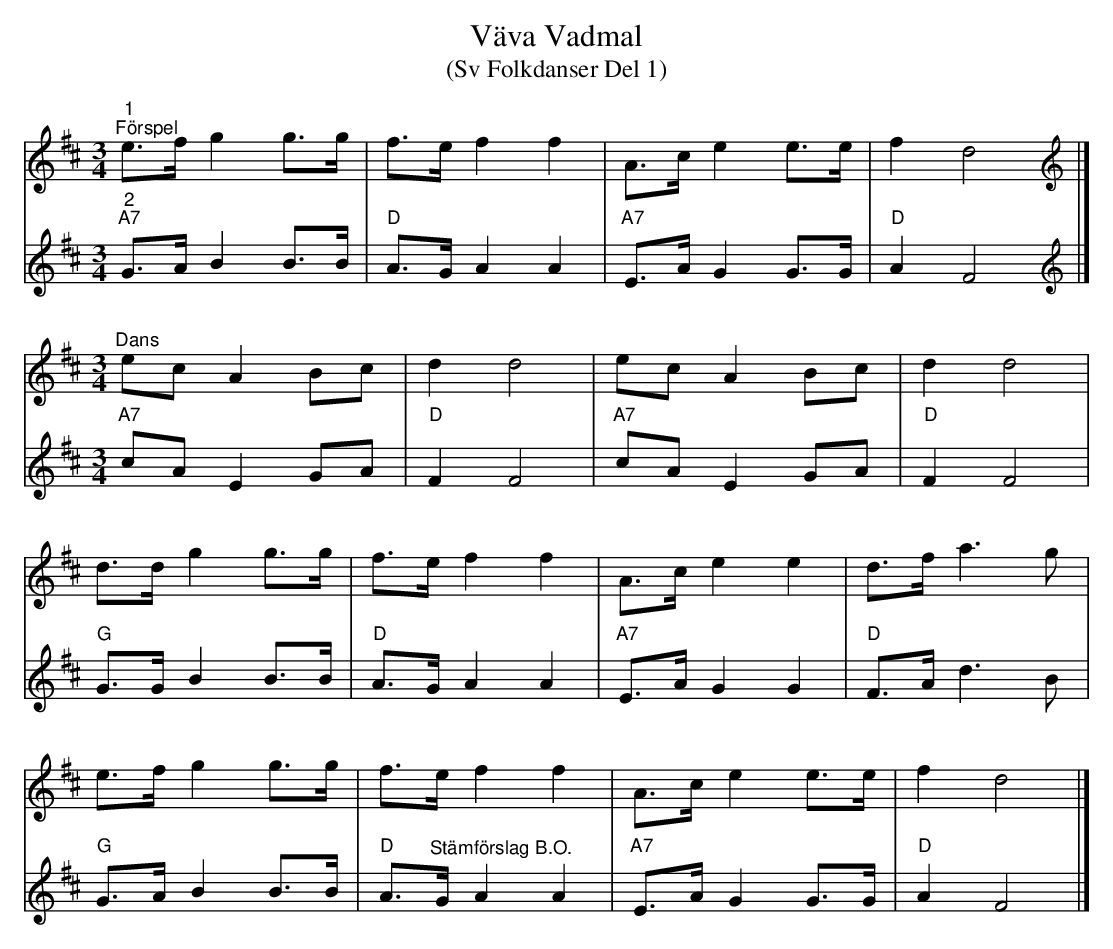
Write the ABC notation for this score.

X:1
T:Väva Vadmal
T:(Sv Folkdanser Del 1)
L:1/8
M:3/4
K:D
V:1
"^1""^Förspel" e>f g2 g>g | f>e f2 f2 | A>c e2 e>e | f2 d4 |]
[K:D][M:3/4][K:treble]"^Dans" ec A2 Bc | d2 d4 | ec A2 Bc | d2 d4 |
d>d g2 g>g | f>e f2 f2 | A>c e2 e2 | d>f a3 g |
e>f g2 g>g | f>e f2 f2 | A>c e2 e>e | f2 d4 |]
V:2
"^2""A7" G>A B2 B>B |"D" A>G A2 A2 |"A7" E>A G2 G>G |"D" A2 F4 |]
[K:D][M:3/4][K:treble]"A7" cA E2 GA |"D" F2 F4 |"A7" cA E2 GA |"D" F2 F4 |
"G" G>G B2 B>B | "D" A>G A2 A2 |"A7" E>A G2 G2 |"D" F>A d3 B |
"G" G>A B2 B>B |"D" A"^Stämförslag B.O.">G A2 A2 | "A7" E>A G2 G>G |"D" A2 F4 |]
